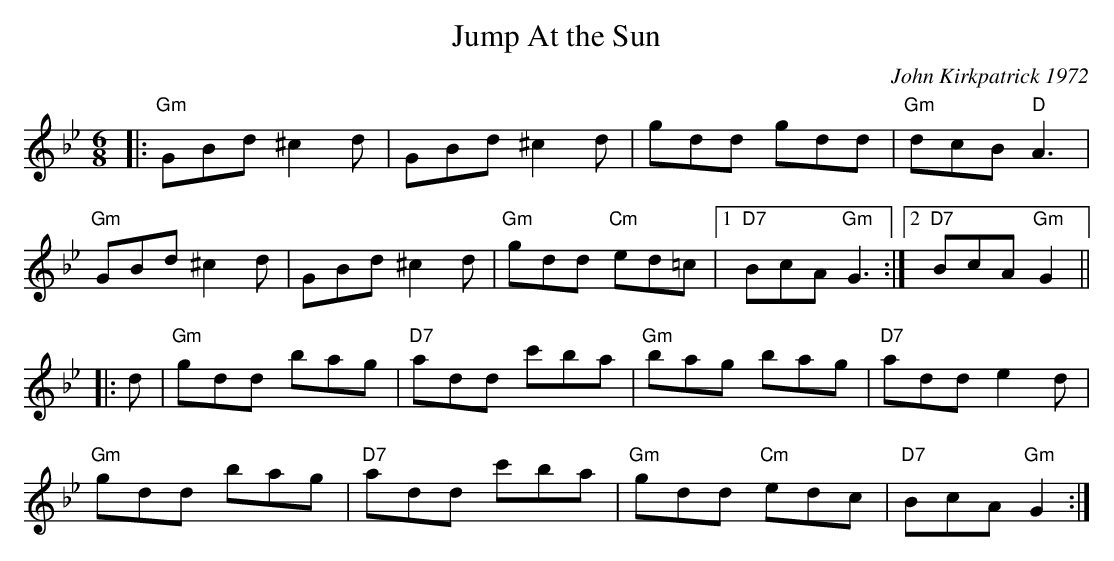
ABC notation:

X:1
T: Jump At the Sun
C: John Kirkpatrick 1972
M: 6/8
K: Gm
|:"Gm"GBd ^c2d| GBd ^c2d| gdd gdd| "Gm"dcB "D"A3|
"Gm"GBd ^c2d| GBd ^c2d| "Gm"gdd "Cm"ed=c|1"D7"BcA "Gm"G3:|2"D7"BcA "Gm"G2||
|:d| "Gm"gdd bag| "D7"add c'ba| "Gm"bag bag| "D7"add e2d|
   "Gm"gdd bag| "D7"add c'ba| "Gm"gdd "Cm"edc| "D7"BcA "Gm"G2:|
